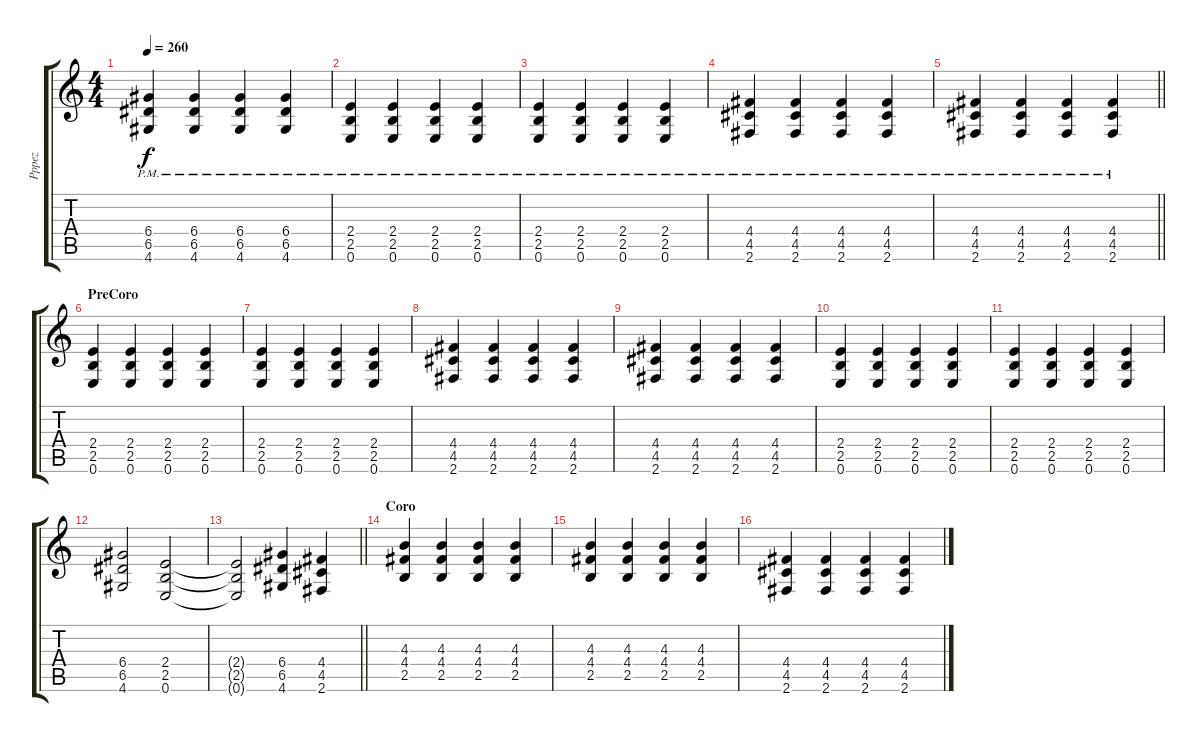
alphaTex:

\track ("Pppez" "Pppez") {instrument distortionguitar}
\staff {score tabs}
\tuning (E4 B3 G3 D3 A2 E2) {hide}
\ts (4 4)
\tempo 260
\clef g2
\ks c
(6.4{pm} 6.5{pm} 4.6{pm}).4{dy f} (6.4{pm} 6.5{pm} 4.6{pm}).4 (6.4{pm} 6.5{pm} 4.6{pm}).4 (6.4{pm} 6.5{pm} 4.6{pm}).4 |
(2.4{pm} 2.5{pm} 0.6{pm}).4 (2.4{pm} 2.5{pm} 0.6{pm}).4 (2.4{pm} 2.5{pm} 0.6{pm}).4 (2.4{pm} 2.5{pm} 0.6{pm}).4 |
(2.4{pm} 2.5{pm} 0.6{pm}).4 (2.4{pm} 2.5{pm} 0.6{pm}).4 (2.4{pm} 2.5{pm} 0.6{pm}).4 (2.4{pm} 2.5{pm} 0.6{pm}).4 |
(4.4{pm} 4.5{pm} 2.6{pm}).4 (4.4{pm} 4.5{pm} 2.6{pm}).4 (4.4{pm} 4.5{pm} 2.6{pm}).4 (4.4{pm} 4.5{pm} 2.6{pm}).4 |
\barLineRight lightlight
(4.4{pm} 4.5{pm} 2.6{pm}).4 (4.4{pm} 4.5{pm} 2.6{pm}).4 (4.4{pm} 4.5{pm} 2.6{pm}).4 (4.4{pm} 4.5{pm} 2.6{pm}).4 |
\section ("" "PreCoro")
(2.4 2.5 0.6).4 (2.4 2.5 0.6).4 (2.4 2.5 0.6).4 (2.4 2.5 0.6).4 |
(2.4 2.5 0.6).4 (2.4 2.5 0.6).4 (2.4 2.5 0.6).4 (2.4 2.5 0.6).4 |
(4.4 4.5 2.6).4 (4.4 4.5 2.6).4 (4.4 4.5 2.6).4 (4.4 4.5 2.6).4 |
(4.4 4.5 2.6).4 (4.4 4.5 2.6).4 (4.4 4.5 2.6).4 (4.4 4.5 2.6).4 |
(2.4 2.5 0.6).4 (2.4 2.5 0.6).4 (2.4 2.5 0.6).4 (2.4 2.5 0.6).4 |
(2.4 2.5 0.6).4 (2.4 2.5 0.6).4 (2.4 2.5 0.6).4 (2.4 2.5 0.6).4 |
(6.4 6.5 4.6).2 (2.4 2.5 0.6).2 |
\barLineRight lightlight
(2.4{t} 2.5{t} 0.6{t}).2 (6.4 6.5 4.6).4 (4.4 4.5 2.6).4 |
\section ("" "Coro")
(4.3 4.4 2.5).4 (4.3 4.4 2.5).4 (4.3 4.4 2.5).4 (4.3 4.4 2.5).4 |
(4.3 4.4 2.5).4 (4.3 4.4 2.5).4 (4.3 4.4 2.5).4 (4.3 4.4 2.5).4 |
(4.4 4.5 2.6).4 (4.4 4.5 2.6).4 (4.4 4.5 2.6).4 (4.4 4.5 2.6).4
